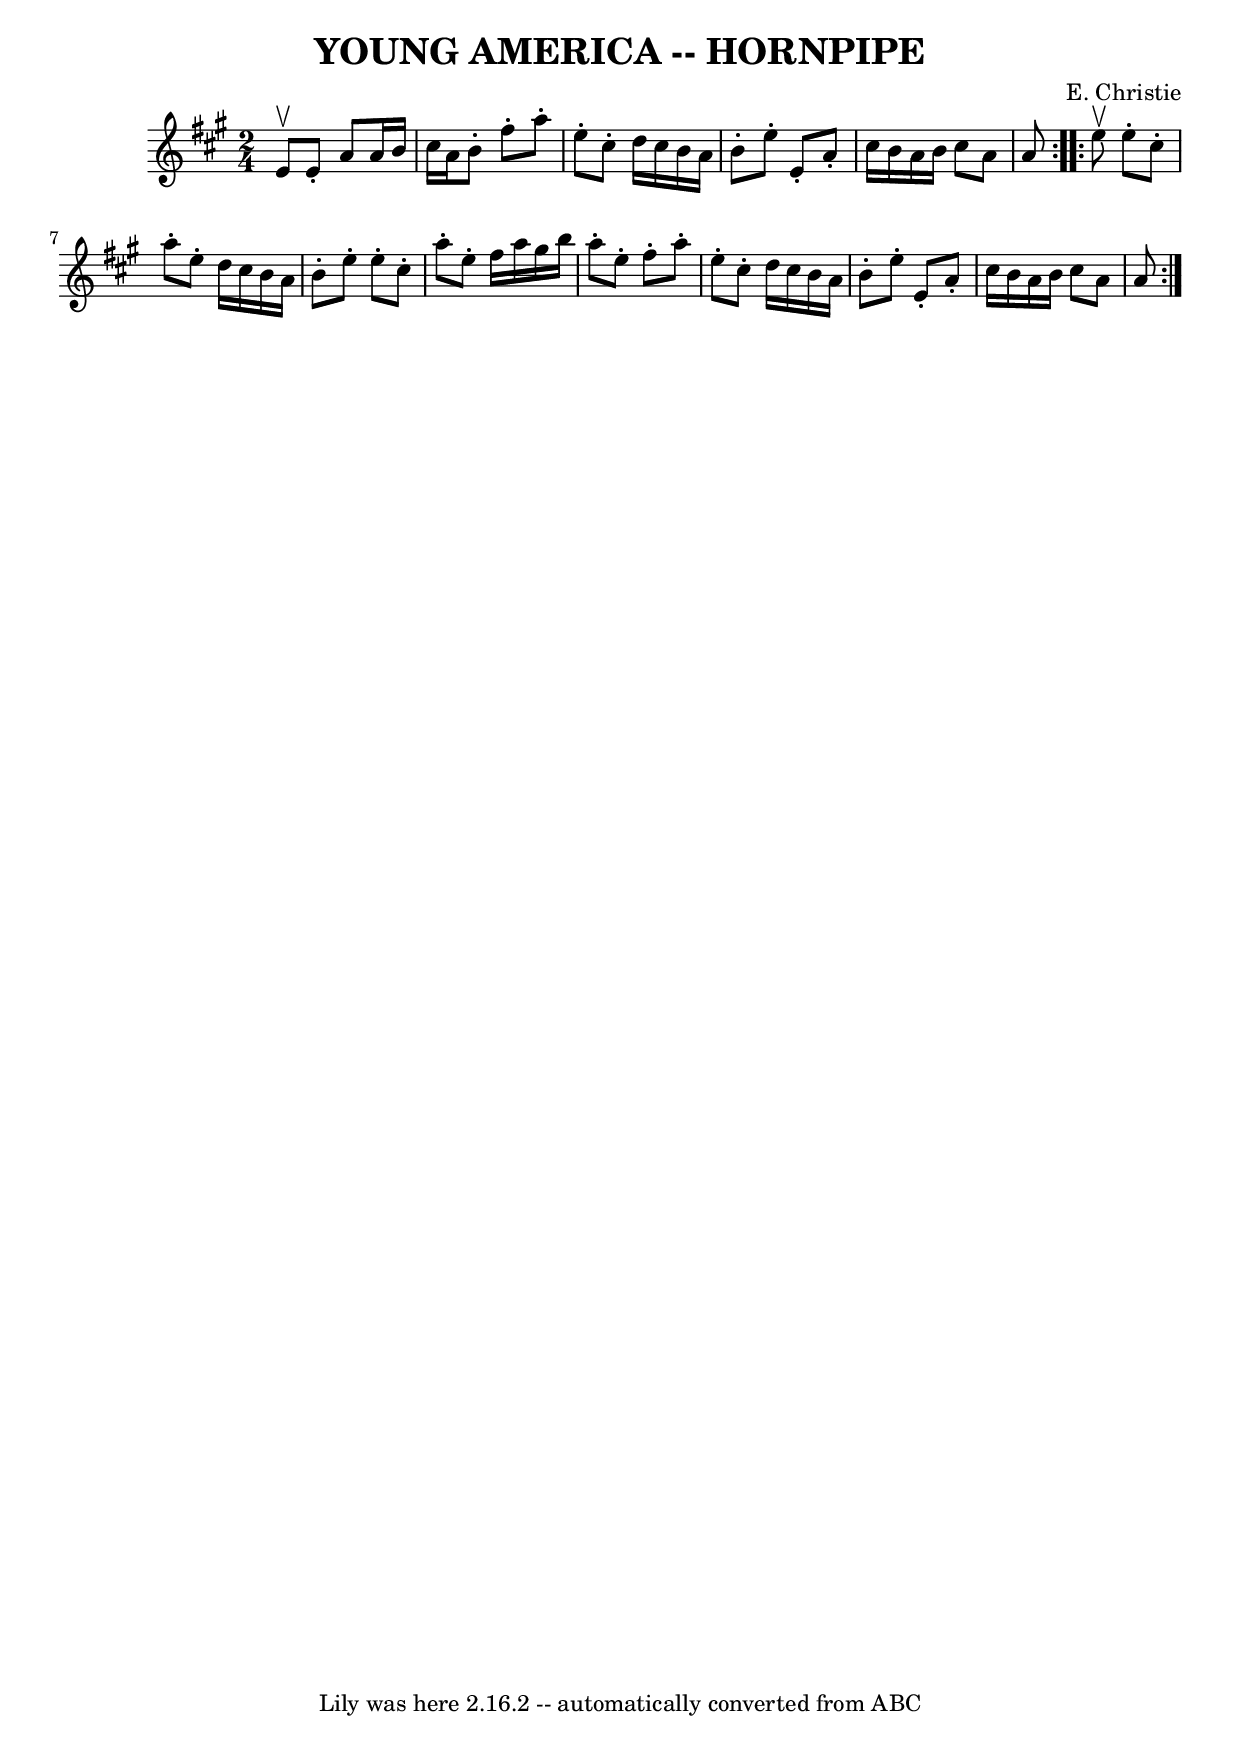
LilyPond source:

\version "2.16.2"
\include "Mammoth.ily"
\header {
  %% book = "Ryan's Mammoth Collection of Fiddle Tunes"
  composer = "E. Christie"
  crossRefNumber = "1"
  footnotes = "\\\\\\\\FIGURE -- TWIN SISTERS, or (MERRY DANCE.) (Often Used.)"
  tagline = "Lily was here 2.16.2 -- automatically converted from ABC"
  title = "YOUNG AMERICA -- HORNPIPE"

}
voicedefault =  {



  \repeat volta 2 {

    \time 2/4 
    \key a \major
 e'8^\upbow       |
    e'8 -. a'8 a'16    
    b'16 cis''16 a'16    |
    b'8 -.     |
    fis''8 -. a''8 -. 
    e''8 -. cis''8 -.   |
    d''16 cis''16 b'16 a'16 b'8 -.   
    e''8 -.   |
    e'8 -. a'8 -. cis''16 b'16 a'16 b'16    
    |
    cis''8 a'8 a'8    
  }     
  \repeat volta 2 {
    e''8^\upbow       
    |
    e''8 -. cis''8 -. a''8 -. e''8 -.   |
    d''16    
    cis''16 b'16 a'16 b'8 -. e''8 -.   |
    e''8 -. cis''8 -.   
    a''8 -. e''8 -.   |
    fis''16 a''16 gis''16 b''16 a''8 -.  
    e''8 -.   |
    |
    fis''8 -. a''8 -. e''8 -. cis''8 -.   
    |
    d''16 cis''16 b'16 a'16 b'8 -. e''8 -.   |
    
    e'8 -. a'8 -. cis''16 b'16 a'16 b'16    |
    cis''8 a'8   
    a'8    
  }   

}

\score{
  <<

    \context Staff="default"
    {
      \voicedefault 
      
    }

  >>
  \layout {
    
  }
  \midi {
  }

}
